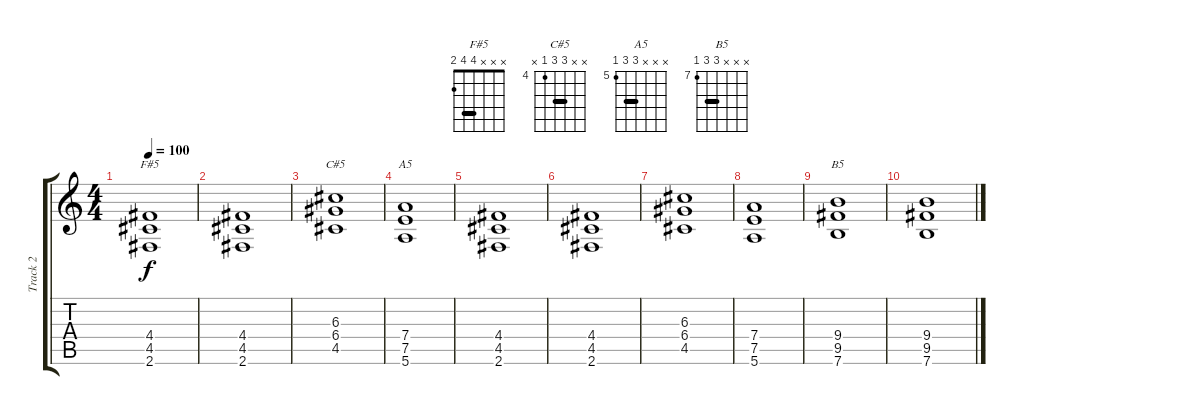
\track ("Track 2" "Track 2") {instrument electricguitarclean}
\staff {score tabs}
\tuning (E4 B3 G3 D3 A2 E2) {hide}
\chord ("F#5" x x x 4 4 2) {barre 4}
\chord ("C#5" x x 6 6 4 x) {firstfret 4 barre 6}
\chord ("A5" x x x 7 7 5) {firstfret 5 barre 7}
\chord ("B5" x x x 9 9 7) {firstfret 7 barre 9}
\ts (4 4)
\tempo 100
\clef g2
\ks c
(4.4 4.5 2.6).1{ch "F#5" dy f} |
(4.4 4.5 2.6).1 |
(6.3 6.4 4.5).1{ch "C#5"} |
(7.4 7.5 5.6).1{ch "A5"} |
(4.4 4.5 2.6).1 |
(4.4 4.5 2.6).1 |
(6.3 6.4 4.5).1 |
(7.4 7.5 5.6).1 |
(9.4 9.5 7.6).1{ch "B5"} |
(9.4 9.5 7.6).1
